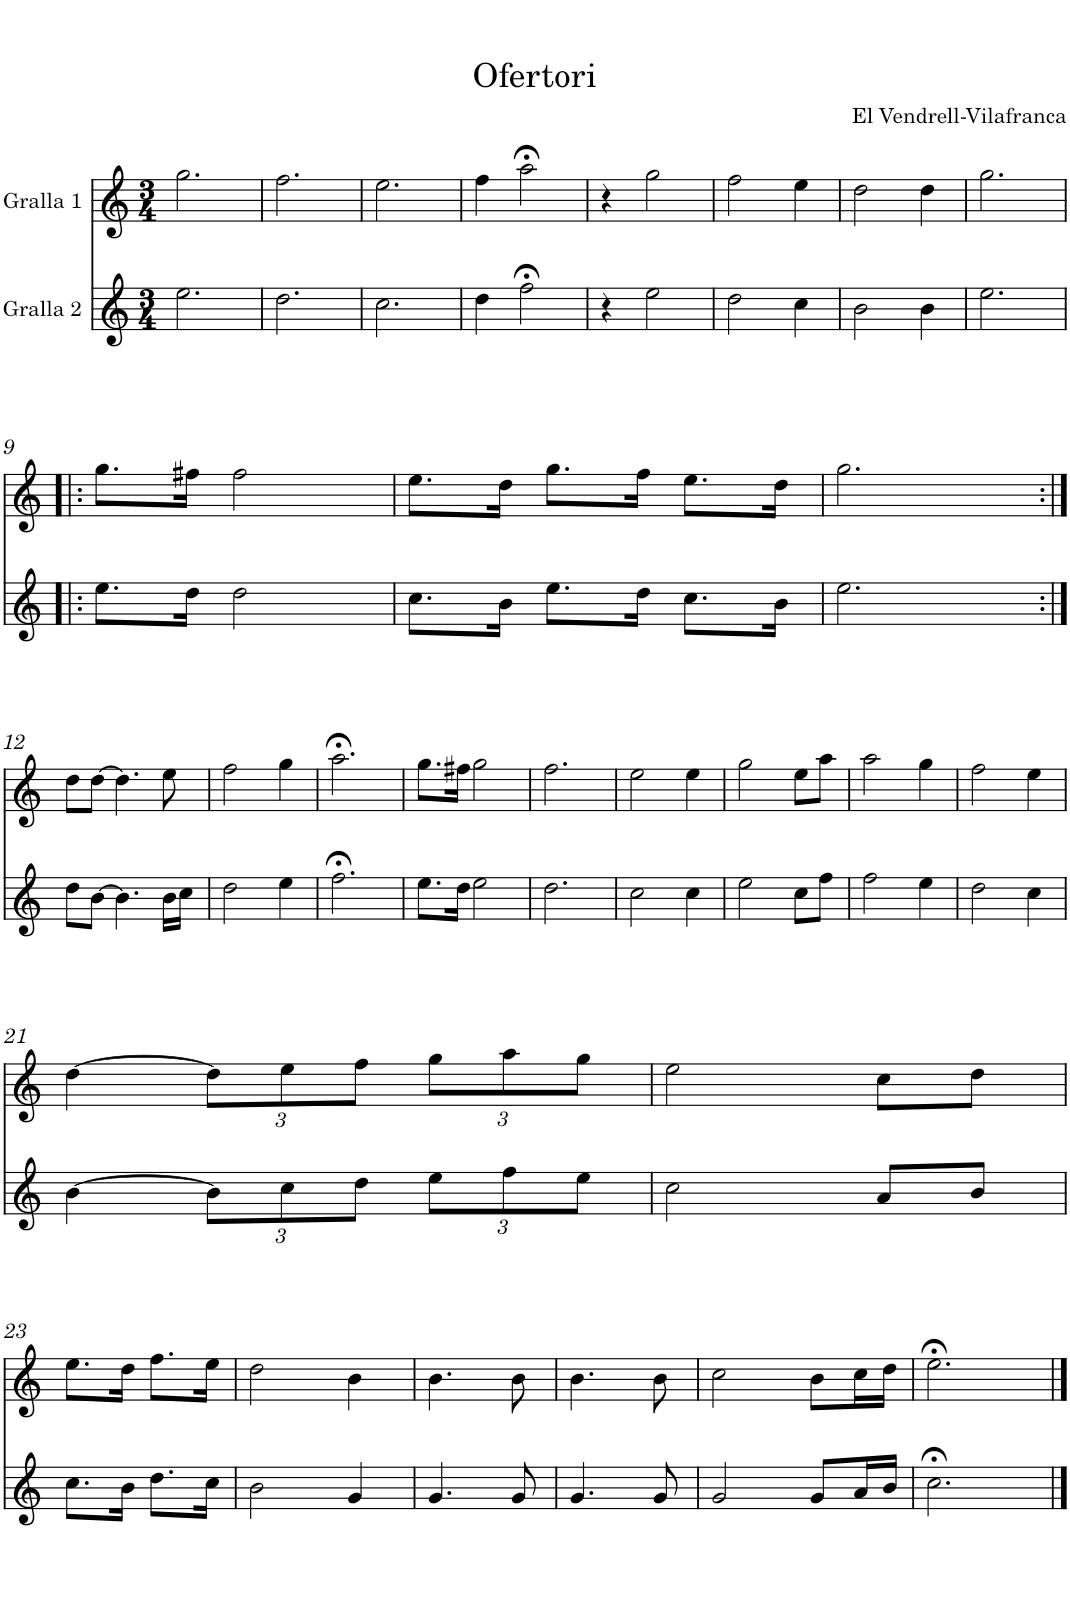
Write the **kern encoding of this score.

**kern	**kern
*part2	*part1
*staff2	*staff1
*I"Gralla 2	*I"Gralla 1
*clefG2	*clefG2
*k[]	*k[]
*M3/4	*M3/4
=1	=1
2.ee\	2.gg\
=2	=2
2.dd\	2.ff\
=3	=3
2.cc\	2.ee\
=4	=4
4dd\	4ff\
2ff;<\	2aa;<\
=5	=5
4r	4r
2ee\	2gg\
=6	=6
2dd\	2ff\
4cc\	4ee\
=7	=7
2b\	2dd\
4b\	4dd\
=8	=8
2.ee\	2.gg\
!!LO:LB:g=z
=9!|:	=9!|:
8.ee\L	8.gg\L
16dd\Jk	16ff#X\Jk
2dd\	2ff#\
=10	=10
8.cc\L	8.ee\L
16b\Jk	16dd\Jk
8.ee\L	8.gg\L
16dd\Jk	16ff\Jk
8.cc\L	8.ee\L
16b\Jk	16dd\Jk
=11	=11
2.ee\	2.gg\
!!LO:LB:g=z
=12:|!	=12:|!
8dd\L	8dd\L
[8b\J	[8dd\J
4.b\]	4.dd\]
16b\LL	8ee\
16cc\JJ	.
=13	=13
2dd\	2ff\
4ee\	4gg\
=14	=14
2.ff;<\	2.aa;<\
=15	=15
8.ee\L	8.gg\L
16dd\Jk	16ff#X\Jk
2ee\	2gg\
=16	=16
2.dd\	2.ff\
=17	=17
2cc\	2ee\
4cc\	4ee\
=18	=18
2ee\	2gg\
8cc\L	8ee\L
8ff\J	8aa\J
=19	=19
2ff\	2aa\
4ee\	4gg\
=20	=20
2dd\	2ff\
4cc\	4ee\
!!LO:LB:g=z
=21	=21
[4b\	[4dd\
*Xbrackettup	*Xbrackettup
12b\L]	12dd\L]
12cc\	12ee\
12dd\J	12ff\J
12ee\L	12gg\L
12ff\	12aa\
12ee\J	12gg\J
=22	=22
2cc\	2ee\
8a/L	8cc\L
8b/J	8dd\J
!!LO:LB:g=z
=23	=23
8.cc\L	8.ee\L
16b\Jk	16dd\Jk
8.dd\L	8.ff\L
16cc\Jk	16ee\Jk
=24	=24
2b\	2dd\
4g/	4b\
=25	=25
4.g/	4.b\
8g/	8b\
=26	=26
4.g/	4.b\
8g/	8b\
=27	=27
2g/	2cc\
8g/L	8b\L
16a/L	16cc\L
16b/JJ	16dd\JJ
=28	=28
2.cc;<\	2.ee;<\
==	==
*-	*-
